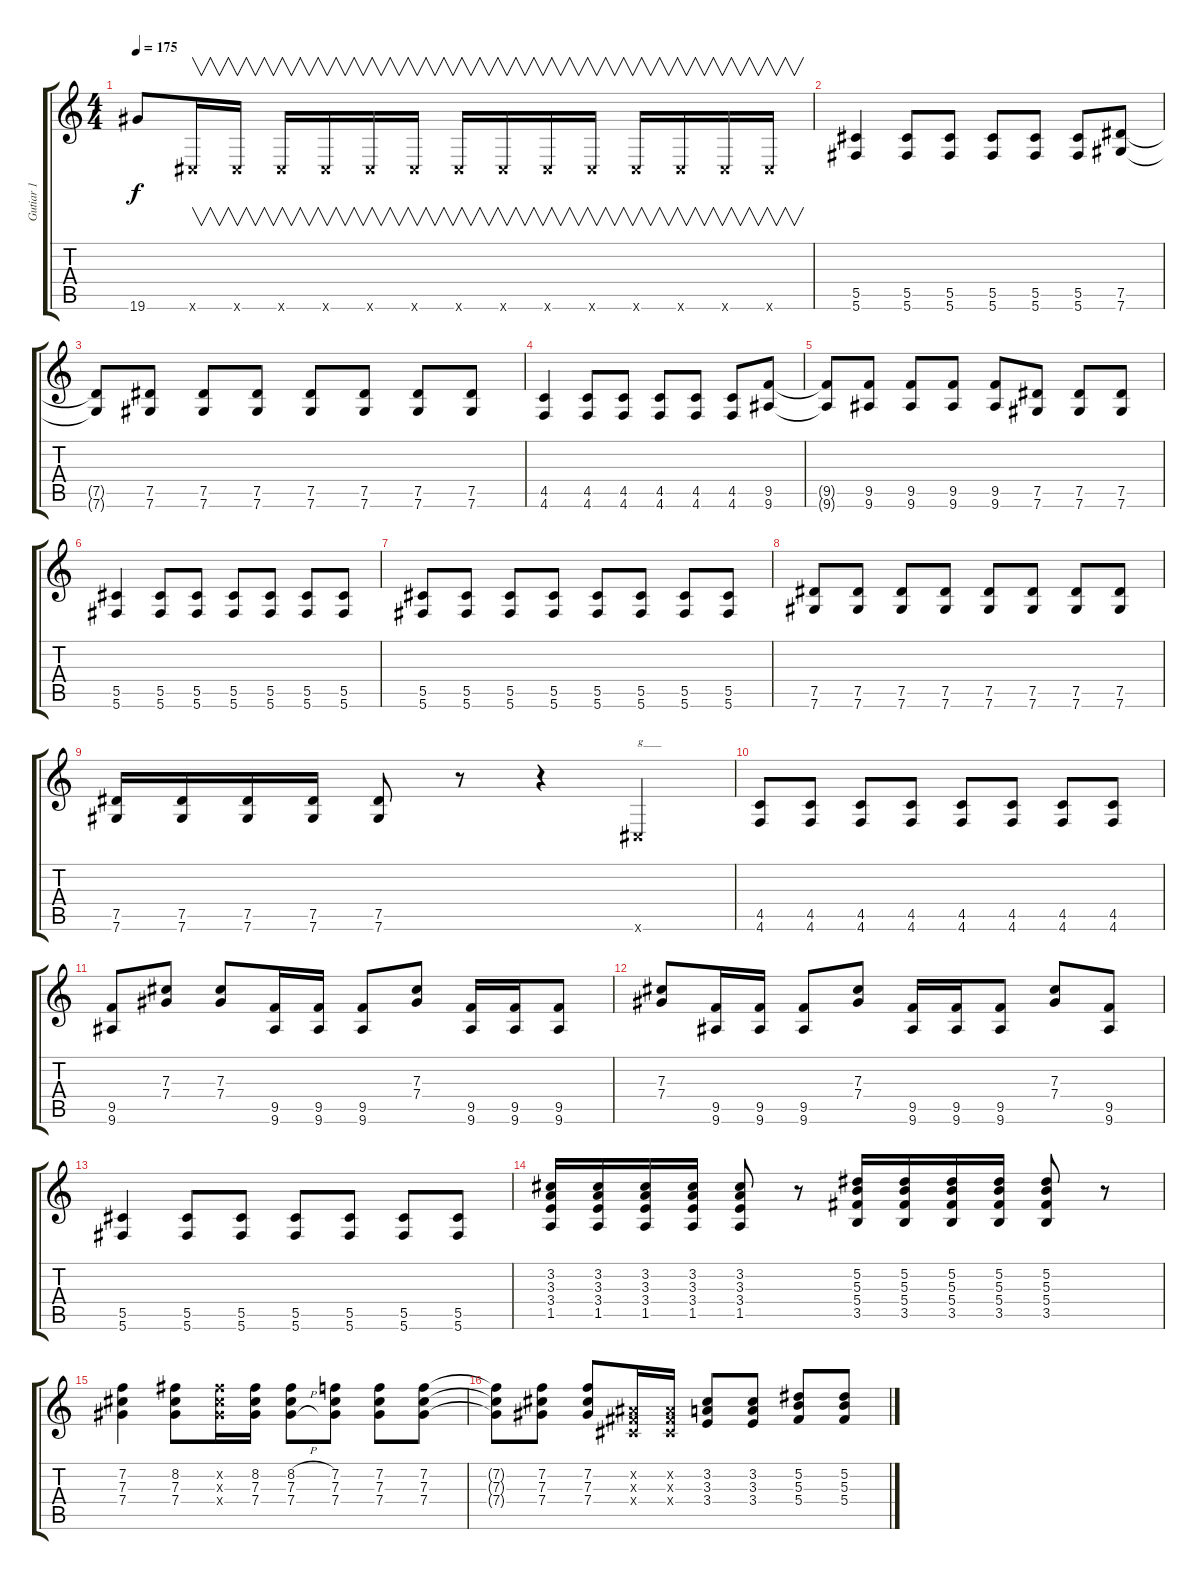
\track ("Gutiar 1" "Gutiar 1") {instrument distortionguitar}
\staff {score tabs}
\tuning (Eb4 Bb3 Gb3 Db3 Ab2 Db2) {hide}
\ts (4 4)
\tempo 175
\clef g2
\ks c
19.6.8{dy f} 0.6{x}.16{v} 0.6{x}.16{v} 0.6{x}.16{v} 0.6{x}.16{v} 0.6{x}.16{v} 0.6{x}.16{v} 0.6{x}.16{v} 0.6{x}.16{v} 0.6{x}.16{v} 0.6{x}.16{v} 0.6{x}.16{v} 0.6{x}.16{v} 0.6{x}.16{v} 0.6{x}.16{v} |
(5.5 5.6).4 (5.5 5.6).8 (5.5 5.6).8 (5.5 5.6).8 (5.5 5.6).8 (5.5 5.6).8 (7.5 7.6).8 |
(7.5{t} 7.6{t}).8 (7.5 7.6).8 (7.5 7.6).8 (7.5 7.6).8 (7.5 7.6).8 (7.5 7.6).8 (7.5 7.6).8 (7.5 7.6).8 |
(4.5 4.6).4 (4.5 4.6).8 (4.5 4.6).8 (4.5 4.6).8 (4.5 4.6).8 (4.5 4.6).8 (9.5 9.6).8 |
(9.5{t} 9.6{t}).8 (9.5 9.6).8 (9.5 9.6).8 (9.5 9.6).8 (9.5 9.6).8 (7.5 7.6).8 (7.5 7.6).8 (7.5 7.6).8 |
(5.5 5.6).4 (5.5 5.6).8 (5.5 5.6).8 (5.5 5.6).8 (5.5 5.6).8 (5.5 5.6).8 (5.5 5.6).8 |
(5.5 5.6).8 (5.5 5.6).8 (5.5 5.6).8 (5.5 5.6).8 (5.5 5.6).8 (5.5 5.6).8 (5.5 5.6).8 (5.5 5.6).8 |
(7.5 7.6).8 (7.5 7.6).8 (7.5 7.6).8 (7.5 7.6).8 (7.5 7.6).8 (7.5 7.6).8 (7.5 7.6).8 (7.5 7.6).8 |
(7.5 7.6).16 (7.5 7.6).16 (7.5 7.6).16 (7.5 7.6).16 (7.5 7.6).8 r.8 r.4 0.6{x}.4{txt "g___"} |
(4.5 4.6).8 (4.5 4.6).8 (4.5 4.6).8 (4.5 4.6).8 (4.5 4.6).8 (4.5 4.6).8 (4.5 4.6).8 (4.5 4.6).8 |
(9.5 9.6).8 (7.3 7.4).8 (7.3 7.4).8 (9.5 9.6).16 (9.5 9.6).16 (9.5 9.6).8 (7.3 7.4).8 (9.5 9.6).16 (9.5 9.6).16 (9.5 9.6).8 |
(7.3 7.4).8 (9.5 9.6).16 (9.5 9.6).16 (9.5 9.6).8 (7.3 7.4).8 (9.5 9.6).16 (9.5 9.6).16 (9.5 9.6).8 (7.3 7.4).8 (9.5 9.6).8 |
(5.5 5.6).4 (5.5 5.6).8 (5.5 5.6).8 (5.5 5.6).8 (5.5 5.6).8 (5.5 5.6).8 (5.5 5.6).8 |
(3.2 3.3 3.4 1.5).16 (3.2 3.3 3.4 1.5).16 (3.2 3.3 3.4 1.5).16 (3.2 3.3 3.4 1.5).16 (3.2 3.3 3.4 1.5).8 r.8 (5.2 5.3 5.4 3.5).16 (5.2 5.3 5.4 3.5).16 (5.2 5.3 5.4 3.5).16 (5.2 5.3 5.4 3.5).16 (5.2 5.3 5.4 3.5).8 r.8 |
(7.2 7.3 7.4).4 (8.2 7.3 7.4).8 (8.2{x} 7.3{x} 7.4{x}).16 (8.2 7.3 7.4).16 (8.2{h} 7.3{h} 7.4{h}).8 (7.2 7.3 7.4).8 (7.2 7.3 7.4).8 (7.2 7.3 7.4).8 |
(7.2{t} 7.3{t} 7.4{t}).8 (7.2 7.3 7.4).8 (7.2 7.3 7.4).8 (0.2{x} 0.3{x} 0.4{x}).16 (0.2{x} 0.3{x} 0.4{x}).16 (3.2 3.3 3.4).8 (3.2 3.3 3.4).8 (5.2 5.3 5.4).8 (5.2 5.3 5.4).8
